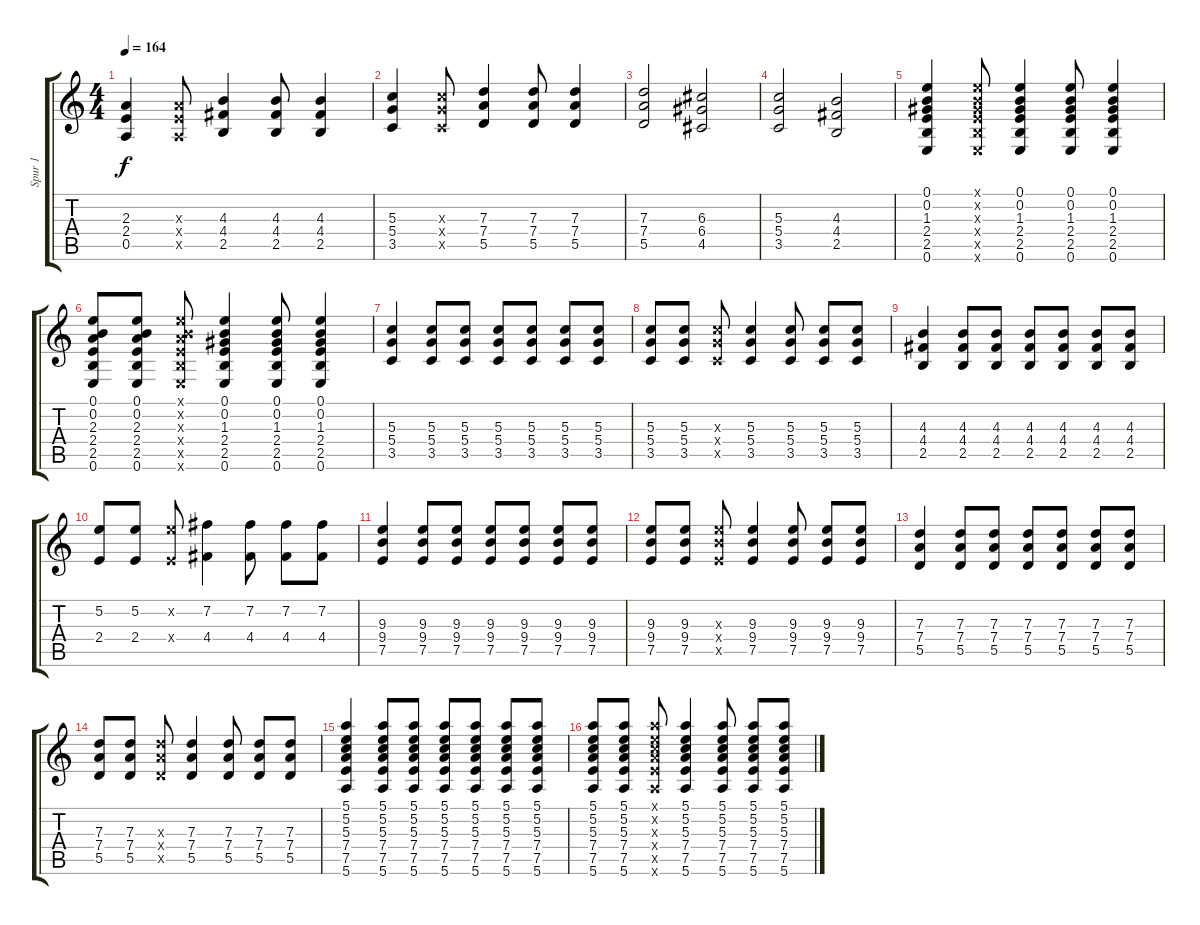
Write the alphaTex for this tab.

\track ("Spur 1" "Spur 1") {instrument overdrivenguitar}
\staff {score tabs}
\tuning (E4 B3 G3 D3 A2 E2) {hide}
\ts (4 4)
\tempo 164
\clef g2
\ks c
(2.3 2.4 0.5).4{dy f} (2.3{x} 2.4{x} 0.5{x}).8 (4.3 4.4 2.5).4 (4.3 4.4 2.5).8 (4.3 4.4 2.5).4 |
(5.3 5.4 3.5).4 (5.3{x} 5.4{x} 3.5{x}).8 (7.3 7.4 5.5).4 (7.3 7.4 5.5).8 (7.3 7.4 5.5).4 |
(7.3 7.4 5.5).2 (6.3 6.4 4.5).2 |
(5.3 5.4 3.5).2 (4.3 4.4 2.5).2 |
(0.1 0.2 1.3 2.4 2.5 0.6).4 (0.1{x} 0.2{x} 1.3{x} 2.4{x} 2.5{x} 0.6{x}).8 (0.1 0.2 1.3 2.4 2.5 0.6).4 (0.1 0.2 1.3 2.4 2.5 0.6).8 (0.1 0.2 1.3 2.4 2.5 0.6).4 |
(0.1 0.2 2.3 2.4 2.5 0.6).8 (0.1 0.2 2.3 2.4 2.5 0.6).8 (0.1{x} 0.2{x} 2.3{x} 2.4{x} 2.5{x} 0.6{x}).8 (0.1 0.2 1.3 2.4 2.5 0.6).4 (0.1 0.2 1.3 2.4 2.5 0.6).8 (0.1 0.2 1.3 2.4 2.5 0.6).4 |
(5.3 5.4 3.5).4 (5.3 5.4 3.5).8 (5.3 5.4 3.5).8 (5.3 5.4 3.5).8 (5.3 5.4 3.5).8 (5.3 5.4 3.5).8 (5.3 5.4 3.5).8 |
(5.3 5.4 3.5).8 (5.3 5.4 3.5).8 (5.3{x} 5.4{x} 3.5{x}).8 (5.3 5.4 3.5).4 (5.3 5.4 3.5).8 (5.3 5.4 3.5).8 (5.3 5.4 3.5).8 |
(4.3 4.4 2.5).4 (4.3 4.4 2.5).8 (4.3 4.4 2.5).8 (4.3 4.4 2.5).8 (4.3 4.4 2.5).8 (4.3 4.4 2.5).8 (4.3 4.4 2.5).8 |
(5.2 2.4).8 (5.2 2.4).8 (5.2{x} 2.4{x}).8 (7.2 4.4).4 (7.2 4.4).8 (7.2 4.4).8 (7.2 4.4).8 |
(9.3 9.4 7.5).4 (9.3 9.4 7.5).8 (9.3 9.4 7.5).8 (9.3 9.4 7.5).8 (9.3 9.4 7.5).8 (9.3 9.4 7.5).8 (9.3 9.4 7.5).8 |
(9.3 9.4 7.5).8 (9.3 9.4 7.5).8 (9.3{x} 9.4{x} 7.5{x}).8 (9.3 9.4 7.5).4 (9.3 9.4 7.5).8 (9.3 9.4 7.5).8 (9.3 9.4 7.5).8 |
(7.3 7.4 5.5).4 (7.3 7.4 5.5).8 (7.3 7.4 5.5).8 (7.3 7.4 5.5).8 (7.3 7.4 5.5).8 (7.3 7.4 5.5).8 (7.3 7.4 5.5).8 |
(7.3 7.4 5.5).8 (7.3 7.4 5.5).8 (7.3{x} 7.4{x} 5.5{x}).8 (7.3 7.4 5.5).4 (7.3 7.4 5.5).8 (7.3 7.4 5.5).8 (7.3 7.4 5.5).8 |
(5.1 5.2 5.3 7.4 7.5 5.6).4 (5.1 5.2 5.3 7.4 7.5 5.6).8 (5.1 5.2 5.3 7.4 7.5 5.6).8 (5.1 5.2 5.3 7.4 7.5 5.6).8 (5.1 5.2 5.3 7.4 7.5 5.6).8 (5.1 5.2 5.3 7.4 7.5 5.6).8 (5.1 5.2 5.3 7.4 7.5 5.6).8 |
(5.1 5.2 5.3 7.4 7.5 5.6).8 (5.1 5.2 5.3 7.4 7.5 5.6).8 (5.1{x} 5.2{x} 5.3{x} 7.4{x} 7.5{x} 5.6{x}).8 (5.1 5.2 5.3 7.4 7.5 5.6).4 (5.1 5.2 5.3 7.4 7.5 5.6).8 (5.1 5.2 5.3 7.4 7.5 5.6).8 (5.1 5.2 5.3 7.4 7.5 5.6).8
